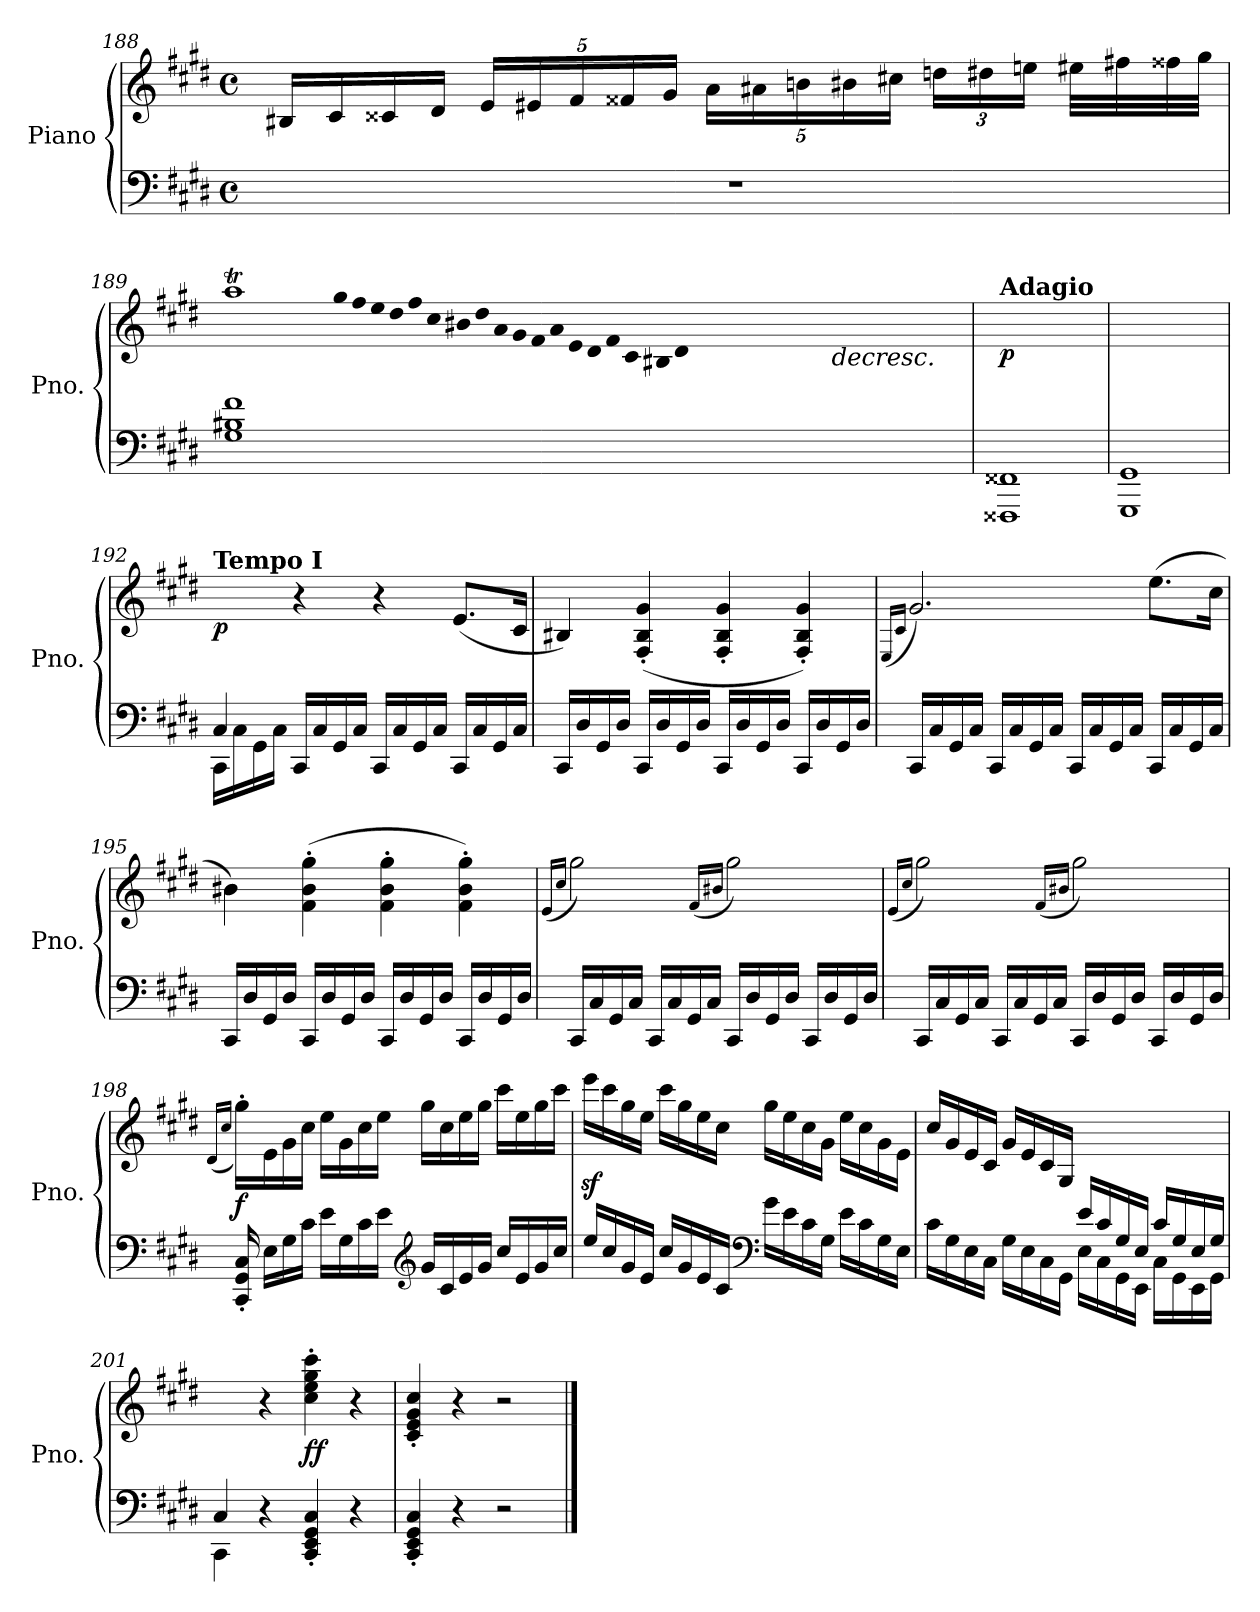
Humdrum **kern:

**kern	**kern	**dynam
*part1	*part1	*part1
*staff2	*staff1	*staff1/2
*I"Piano	*	*
*I'Pno.	*	*
!!LO:LB:g=z
*clefF4	*clefG2	*
*k[f#c#g#d#]	*k[f#c#g#d#]	*
*M4/4	*M4/4	*
*met(c)	*met(c)	*
=188	=188	=188
1r	16B#X/LL	.
.	16c#/	.
.	16c##X/	.
.	16d#/JJ	.
*	*Xbrackettup	*
.	20e/LL	.
.	20e#X/	.
.	20f#/	.
.	20f##X/	.
.	20g#/JJ	.
.	20a\LL	.
.	20a#X\	.
.	20bn\	.
.	20b#X\	.
.	20cc#X\JJ	.
.	24ddn\LL	.
.	24dd#X\	.
.	24een\JJ	.
.	32ee#X\LLL	.
.	32ff#X\	.
.	32ff##X\	.
.	32gg#\JJJ	.
=189	=189	=189
*^	*	*
160%247ryy	1G# 1B#X 1f#	(>1aaT	.
*	*	*Xtuplet	*
!	!	!LO:N:vis=8	!
.	4ryy	960%29gg#\L	.
!	!	!LO:N:vis=8	!
.	.	960%29ff#\	.
!	!	!LO:N:vis=8	!
.	.	960%29ee\	.
!	!	!LO:N:vis=8	!
.	.	960%29dd#\	.
!	!	!LO:N:vis=8	!
.	.	960%29ff#\	.
!	!	!LO:N:vis=8	!
.	.	960%29cc#\	.
!	!	!LO:N:vis=8	!
.	.	960%29b#X\	.
!	!	!LO:N:vis=8	!
.	.	960%29dd#\	.
!	!	!LO:N:vis=8	!
.	.	960%29a\	.
.	4ryy	.	.
!	!	!LO:N:vis=8	!
.	.	960%29g#\	.
!	!	!LO:N:vis=8	!
.	.	960%29f#\	.
!	!	!LO:N:vis=8	!
.	.	960%29a\	.
!	!	!LO:N:vis=8	!
.	.	960%29e\	.
!	!	!LO:N:vis=8	!
.	.	960%29d#\	.
!	!	!LO:N:vis=8	!
.	.	960%29f#\	.
!	!	!LO:N:vis=8	!
.	.	960%29c#\	.
!	!	!LO:N:vis=8	!
.	.	960%29B#X\	.
.	4ryy	.	.
!	!	!LO:N:vis=8	!
.	.	960%29d#\	.
!LO:N:vis=8	!	!	!
960%29A/	.	120%29ryy	.
!LO:N:vis=8	!	!	!
960%29G#/	.	.	.
!LO:N:vis=8	!	!	!
960%29F#/	.	.	.
!LO:N:vis=8	!	!	!
960%29A/	.	.	.
!LO:N:vis=8	!	!	!
960%29E/	.	.	.
!LO:N:vis=8	!	!	!
960%29D#/	.	.	.
!LO:N:vis=8	!	!	!
960%29F#/	.	.	.
.	4ryy	.	.
!LO:N:vis=8	!	!	!
960%29C#/	.	.	.
!	!	!LO:TX:b:i:t=decresc.	!
!LO:N:vis=8	!	!	!
960%29BB#X/J	.	480%103ryy	.
!LO:N:vis=4	!	!	!
480%29D#'/	.	.	.
!LO:N:vis=4	!	!	!
480%29AA'/	.	.	.
!LO:N:vis=4	!	!	!
480%29GG#'/	.	.	.
320ryy	.	.	.
!!LO:LB:g=z
=190	=190	=190	=190
!	!	!LO:TX:a:B:t=Adagio	!
!	!	!	!LO:DY:b
1FF##X)	1FFF##X	1ryy	p
=191	=191	=191	=191
1GG#	1GGG#	1ryy	.
=192	=192	=192	=192
!	!	!LO:TX:a:B:t=Tempo I	!
!	!	!	!LO:DY:b
4C#/	16CC#\LL	4ryy	p
.	16C#\	.	.
.	16GG#\	.	.
.	16C#\JJ	.	.
2.ryy	16CC#/LL	4r	.
.	16C#/	.	.
.	16GG#/	.	.
.	16C#/JJ	.	.
.	16CC#/LL	4r	.
.	16C#/	.	.
.	16GG#/	.	.
.	16C#/JJ	.	.
.	16CC#/LL	(<8.e/L	.
.	16C#/	.	.
.	16GG#/	.	.
.	16C#/JJ	16c#/Jk	.
*v	*v	*	*
=193	=193	=193
16CC#/LL	4B#X/)	.
16D#/	.	.
16GG#/	.	.
16D#/JJ	.	.
16CC#/LL	(<4F#/' 4B#/' 4g#/'	.
16D#/	.	.
16GG#/	.	.
16D#/JJ	.	.
16CC#/LL	4F#/' 4B#/' 4g#/'	.
16D#/	.	.
16GG#/	.	.
16D#/JJ	.	.
16CC#/LL	4F#/' 4B#/' 4g#/')	.
16D#/	.	.
16GG#/	.	.
16D#/JJ	.	.
!!LO:LB:g=z
=194	=194	=194
.	(<16qE/LL	.
.	16qc#/JJ	.
16CC#/LL	2.g#/)	.
16C#/	.	.
16GG#/	.	.
16C#/JJ	.	.
16CC#/LL	.	.
16C#/	.	.
16GG#/	.	.
16C#/JJ	.	.
16CC#/LL	.	.
16C#/	.	.
16GG#/	.	.
16C#/JJ	.	.
16CC#/LL	(>8.ee\L	.
16C#/	.	.
16GG#/	.	.
16C#/JJ	16cc#\Jk	.
=195	=195	=195
16CC#/LL	4b#X\)	.
16D#/	.	.
16GG#/	.	.
16D#/JJ	.	.
16CC#/LL	(>4f#\' 4b#\' 4gg#\'	.
16D#/	.	.
16GG#/	.	.
16D#/JJ	.	.
16CC#/LL	4f#\' 4b#\' 4gg#\'	.
16D#/	.	.
16GG#/	.	.
16D#/JJ	.	.
16CC#/LL	4f#\' 4b#\' 4gg#\')	.
16D#/	.	.
16GG#/	.	.
16D#/JJ	.	.
=196	=196	=196
.	(<16qe/LL	.
.	16qcc#/JJ	.
16CC#/LL	2gg#\)	.
16C#/	.	.
16GG#/	.	.
16C#/JJ	.	.
16CC#/LL	.	.
16C#/	.	.
16GG#/	.	.
16C#/JJ	.	.
.	(<16qf#/LL	.
.	16qb#X/JJ	.
16CC#/LL	2gg#\)	.
16D#/	.	.
16GG#/	.	.
16D#/JJ	.	.
16CC#/LL	.	.
16D#/	.	.
16GG#/	.	.
16D#/JJ	.	.
!!LO:LB:g=z
=197	=197	=197
.	(<16qe/LL	.
.	16qcc#/JJ	.
16CC#/LL	2gg#\)	.
16C#/	.	.
16GG#/	.	.
16C#/JJ	.	.
16CC#/LL	.	.
16C#/	.	.
16GG#/	.	.
16C#/JJ	.	.
.	(<16qf#/LL	.
.	16qb#X/JJ	.
16CC#/LL	2gg#\)	.
16D#/	.	.
16GG#/	.	.
16D#/JJ	.	.
16CC#/LL	.	.
16D#/	.	.
16GG#/	.	.
16D#/JJ	.	.
=198	=198	=198
.	(<16qd#/LL	.
.	16qcc#/JJ	.
!	!	!LO:DY:b
16CC#/' 16GG#/' 16C#/'	16gg#'\LL)	f
16E\LL	(>16e\	.
16G#\	16g#\	.
16c#\JJ	16cc#\JJ	.
16e\LL	16ee\LL	.
16G#\	16g#\	.
16c#\	16cc#\	.
16e\JJ	16ee\JJ	.
*clefG2	*	*
16g#/LL	16gg#\LL	.
16c#/	16cc#\	.
16e/	16ee\	.
16g#/JJ	16gg#\JJ	.
16cc#/LL	16ccc#\LL	.
16e/	16ee\	.
16g#/	16gg#\	.
16cc#/JJ	16ccc#\JJ	.
!!LO:LB:g=z
=199	=199	=199
16ee/LL	16eeez<\LL	.
16cc#/	16ccc#\	.
16g#/	16gg#\	.
16e/JJ	16ee\JJ	.
16cc#/LL	16ccc#\LL	.
16g#/	16gg#\	.
16e/	16ee\	.
16c#/JJ	16cc#\JJ	.
*clefF4	*	*
16g#\LL	16gg#\LL	.
16e\	16ee\	.
16c#\	16cc#\	.
16G#\JJ	16g#\JJ	.
16e\LL	16ee\LL	.
16c#\	16cc#\	.
16G#\	16g#\	.
16E\JJ	16e\JJ	.
=200	=200	=200
*^	*	*
2ryy	16c#\LL	16cc#/LL	.
.	16G#\	16g#/	.
.	16E\	16e/	.
.	16C#\JJ	16c#/JJ	.
.	16G#\LL	16g#/LL	.
.	16E\	16e/	.
.	16C#\	16c#/	.
.	16GG#\JJ	16G#/JJ	.
16e/LL	16E\LL	2ryy	.
16c#/	16C#\	.	.
16G#/	16GG#\	.	.
16E/JJ	16EE\JJ	.	.
16c#/LL	16C#\LL	.	.
16G#/	16GG#\	.	.
16E/	16EE\	.	.
16G#/JJ	16GG#\JJ	.	.
=201	=201	=201	=201
4C#/)	4CC#\	4ryy	.
2.ryy	4r	4r	.
!	!	!	!LO:DY:b
.	4CC#/' 4EE/' 4GG#/' 4C#/'	4cc#\' 4ee\' 4gg#\' 4ccc#\'	ff
.	4r	4r	.
*v	*v	*	*
=202	=202	=202
4CC#/' 4EE/' 4GG#/' 4C#/'	4c#/' 4e/' 4g#/' 4cc#/'	.
4r	4r	.
2r	2r	.
==	==	==
*-	*-	*-
